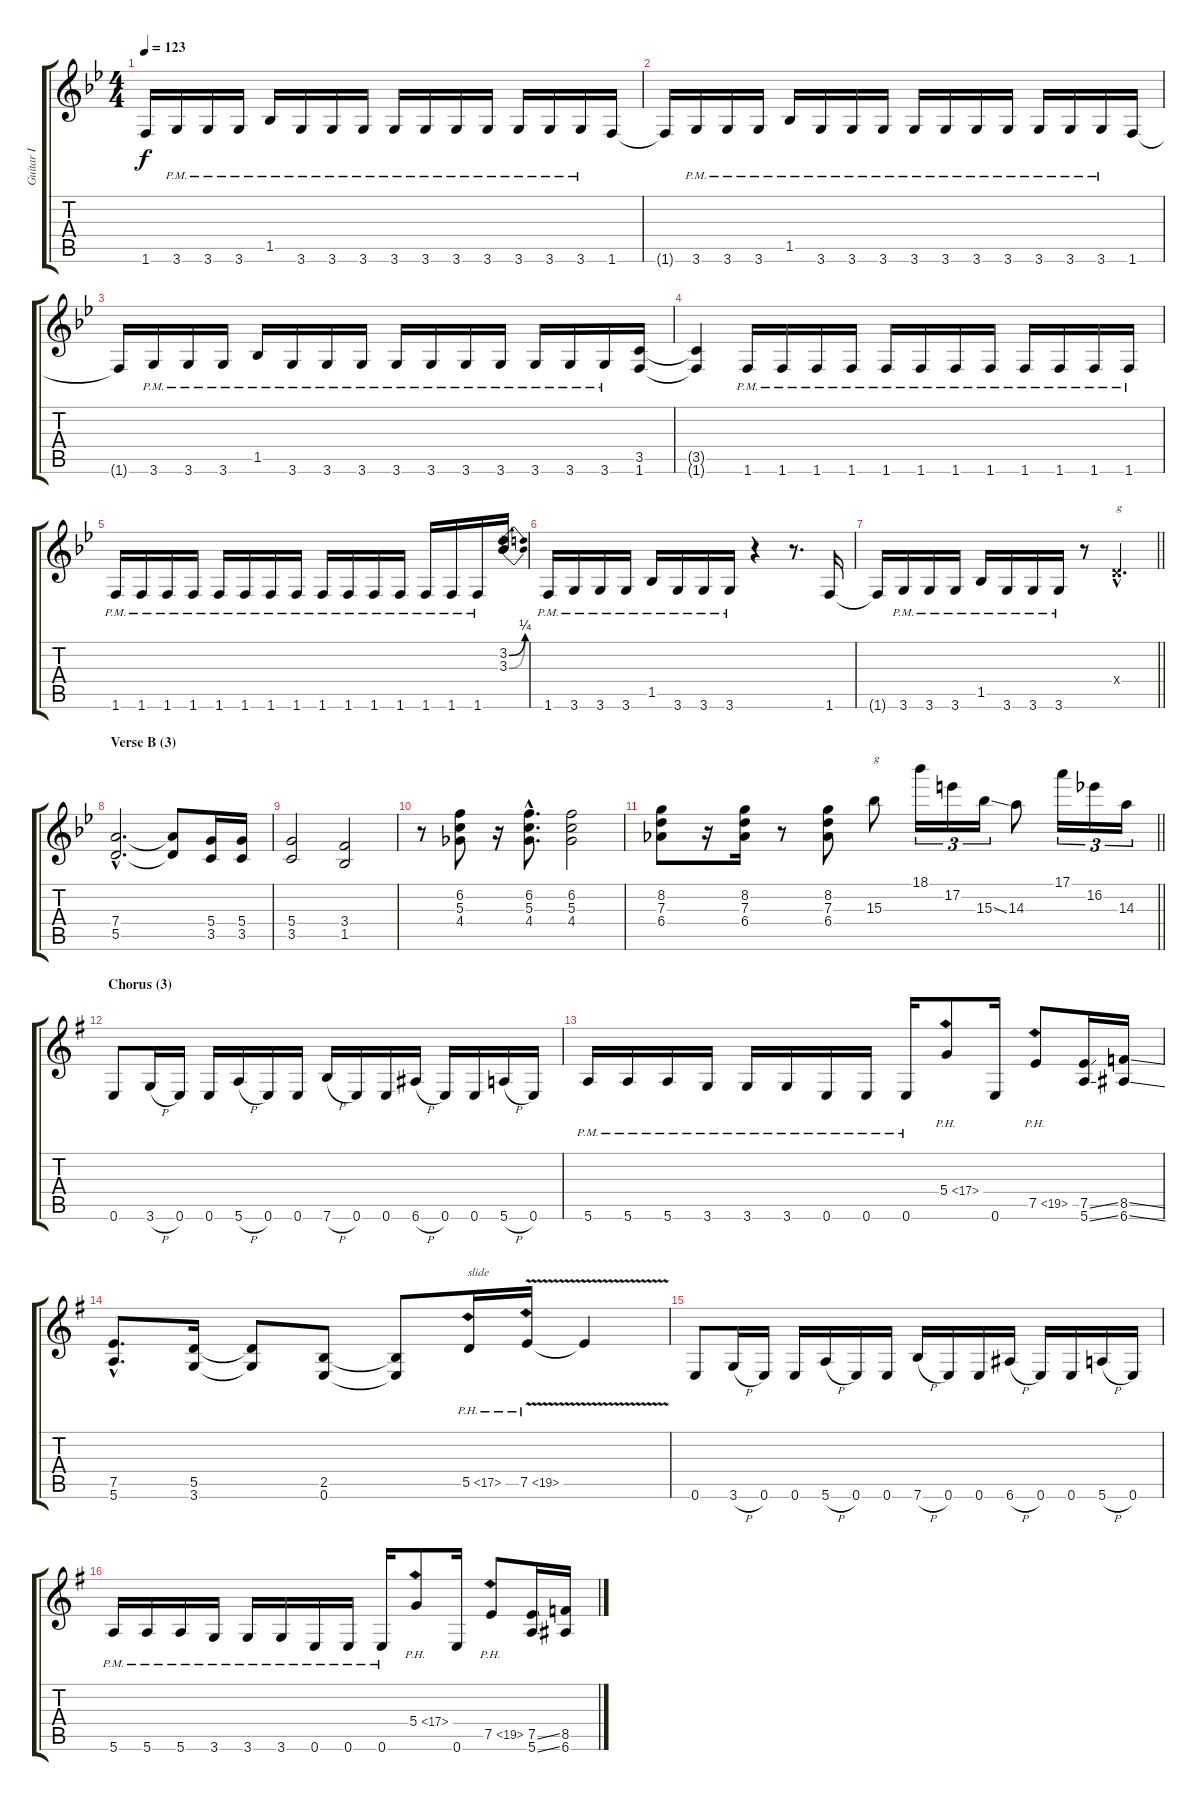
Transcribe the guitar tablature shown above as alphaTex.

\track ("Guitar I" "Guitar I") {instrument distortionguitar}
\staff {score tabs}
\tuning (E4 B3 G3 D3 A2 E2) {hide}
\ts (4 4)
\tempo 123
\clef g2
\ks gminor
1.6{t}.16{dy f} 3.6{pm}.16 3.6{pm}.16 3.6{pm}.16 1.5{pm}.16 3.6{pm}.16 3.6{pm}.16 3.6{pm}.16 3.6{pm}.16 3.6{pm}.16 3.6{pm}.16 3.6{pm}.16 3.6{pm}.16 3.6{pm}.16 3.6{pm}.16 1.6.16 |
1.6{t}.16 3.6{pm}.16 3.6{pm}.16 3.6{pm}.16 1.5{pm}.16 3.6{pm}.16 3.6{pm}.16 3.6{pm}.16 3.6{pm}.16 3.6{pm}.16 3.6{pm}.16 3.6{pm}.16 3.6{pm}.16 3.6{pm}.16 3.6{pm}.16 1.6.16 |
1.6{t}.16 3.6{pm}.16 3.6{pm}.16 3.6{pm}.16 1.5{pm}.16 3.6{pm}.16 3.6{pm}.16 3.6{pm}.16 3.6{pm}.16 3.6{pm}.16 3.6{pm}.16 3.6{pm}.16 3.6{pm}.16 3.6{pm}.16 3.6{pm}.16 (3.5 1.6).16 |
(3.5{t} 1.6{t}).4 1.6{pm}.16 1.6{pm}.16 1.6{pm}.16 1.6{pm}.16 1.6{pm}.16 1.6{pm}.16 1.6{pm}.16 1.6{pm}.16 1.6{pm}.16 1.6{pm}.16 1.6{pm}.16 1.6{pm}.16 |
1.6{pm}.16 1.6{pm}.16 1.6{pm}.16 1.6{pm}.16 1.6{pm}.16 1.6{pm}.16 1.6{pm}.16 1.6{pm}.16 1.6{pm}.16 1.6{pm}.16 1.6{pm}.16 1.6{pm}.16 1.6{pm}.16 1.6{pm}.16 1.6{pm}.16 (3.2{be (bend 0 0 60 1)} 3.3{be (bend 0 0 60 1)}).16 |
1.6{pm}.16 3.6{pm}.16 3.6{pm}.16 3.6{pm}.16 1.5{pm}.16 3.6{pm}.16 3.6{pm}.16 3.6{pm}.16 r.4 r.8{d} 1.6.16 |
\barLineRight lightlight
1.6{t}.16 3.6{pm}.16 3.6{pm}.16 3.6{pm}.16 1.5{pm}.16 3.6{pm}.16 3.6{pm}.16 3.6{pm}.16 r.8 0.4{hac x}.4{d txt "g"} |
\section ("" "Verse B (3)")
(7.4{hac} 5.5{hac}).2{d} (7.4{t} 5.5{t}).8 (5.4 3.5).16 (5.4 3.5).16 |
(5.4 3.5).2 (3.4 1.5).2 |
r.8 (6.2 5.3 4.4).8 r.16 (6.2{hac} 5.3{hac} 4.4{hac}).8{d} (6.2 5.3 4.4).2 |
\barLineRight lightlight
(8.2 7.3 6.4).8 r.16 (8.2 7.3 6.4).16 r.8 (8.2 7.3 6.4).8 15.3.8{txt "g"} 18.1.16{tu (3 2)} 17.2.16{tu (3 2)} 15.3{ss}.16{tu (3 2)} 14.3.8 17.1.16{tu (3 2)} 16.2.16{tu (3 2)} 14.3.16{tu (3 2)} |
\section ("" "Chorus (3)")
\ks eminor
0.6.8 3.6{h}.16 0.6.16 0.6.16 5.6{h}.16 0.6.16 0.6.16 7.6{h}.16 0.6.16 0.6.16 6.6{h}.16 0.6.16 0.6.16 5.6{h}.16 0.6.16 |
5.6{pm}.16 5.6{pm}.16 5.6{pm}.16 3.6{pm}.16 3.6{pm}.16 3.6{pm}.16 0.6{pm}.16 0.6{pm}.16 0.6{pm}.16 5.4{ph 12}.8 0.6.16 7.5{ph 12}.8 (7.5{ss} 5.6{ss}).16 (8.5{ss} 6.6{ss}).16 |
(7.5{hac} 5.6{hac}).8{d} (5.5 3.6).16 (5.5{t} 3.6{t}).8 (2.5 0.6).8 (2.5{t} 0.6{t}).8 5.5{ph 12}.16{txt "slide"} 7.5{ph 12 v}.16 7.5{t}.4 |
0.6.8 3.6{h}.16 0.6.16 0.6.16 5.6{h}.16 0.6.16 0.6.16 7.6{h}.16 0.6.16 0.6.16 6.6{h}.16 0.6.16 0.6.16 5.6{h}.16 0.6.16 |
5.6{pm}.16 5.6{pm}.16 5.6{pm}.16 3.6{pm}.16 3.6{pm}.16 3.6{pm}.16 0.6{pm}.16 0.6{pm}.16 0.6{pm}.16 5.4{ph 12}.8 0.6.16 7.5{ph 12}.8 (7.5{ss} 5.6{ss}).16 (8.5{ss} 6.6{ss}).16
